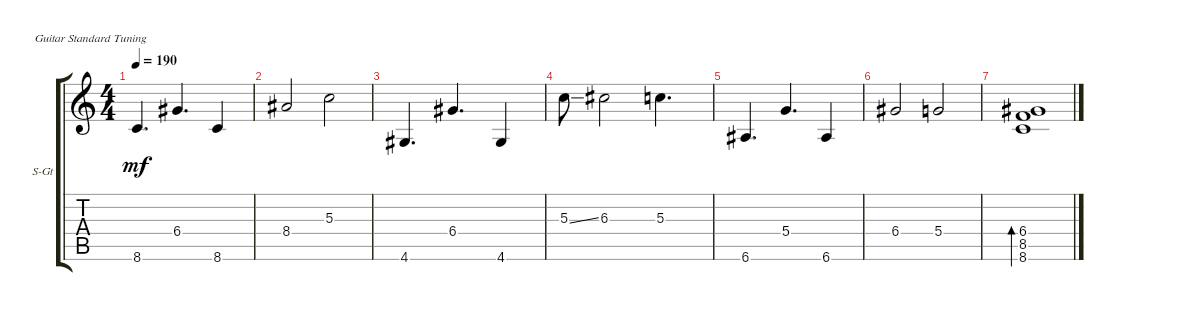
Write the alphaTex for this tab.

\defaultSystemsLayout 4
\bracketExtendMode groupsimilarinstruments
\firstSystemTrackNameOrientation horizontal
\otherSystemsTrackNameOrientation horizontal
\track ("Steel Guitar" "S-Gt") {instrument acousticguitarsteel}
\staff {score tabs}
\tuning (E4 B3 G3 D3 A2 E2)
\ts (4 4)
\tempo 190
\clef g2
\ks c
8.6.4{d dy mf} 6.4.4{d} 8.6.4 |
8.4.2 5.3.2 |
4.6.4{d} 6.4.4{d} 4.6.4 |
5.3{ss}.8 6.3.2 5.3.4{d} |
6.6.4{d} 5.4.4{d} 6.6.4 |
6.4.2 5.4.2 |
(8.6 8.5 6.4).1{bd 436}
